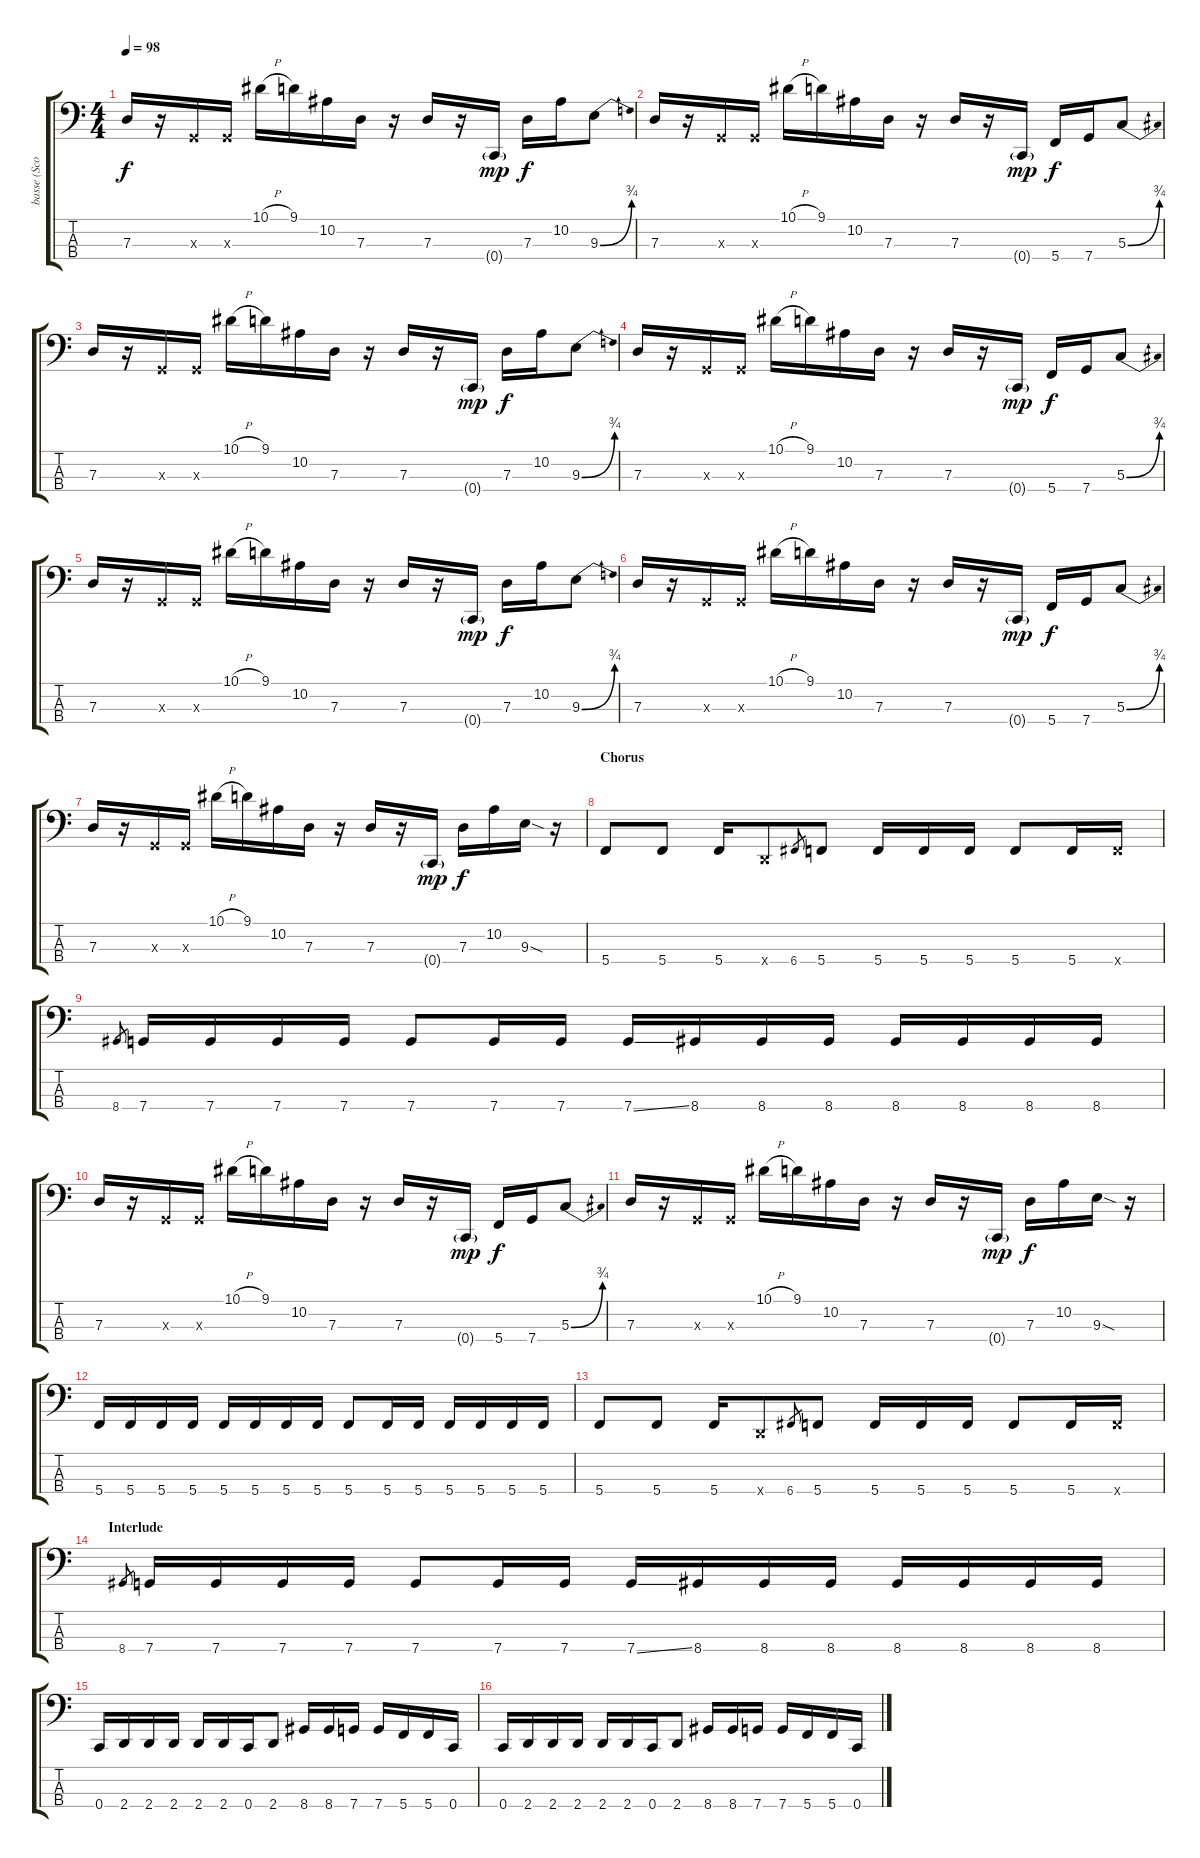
\track ("basse (Scott Reeder)" "basse (Sco") {instrument electricbasspick}
\staff {score tabs}
\tuning (F2 C2 G1 C1) {hide}
\ts (4 4)
\tempo 98
\clef f4
\ks c
7.3.16{dy f} r.16 0.3{x}.16 0.3{x}.16 10.1{h}.16 9.1.16 10.2.16 7.3.16 r.16 7.3.16 r.16 0.4{g}.16{dy mp} 7.3.16{dy f} 10.2.16 9.3{be (bend 0 0 60 3)}.8 |
7.3.16 r.16 0.3{x}.16 0.3{x}.16 10.1{h}.16 9.1.16 10.2.16 7.3.16 r.16 7.3.16 r.16 0.4{g}.16{dy mp} 5.4.16{dy f} 7.4.16 5.3{be (bend 0 0 60 3)}.8 |
7.3.16 r.16 0.3{x}.16 0.3{x}.16 10.1{h}.16 9.1.16 10.2.16 7.3.16 r.16 7.3.16 r.16 0.4{g}.16{dy mp} 7.3.16{dy f} 10.2.16 9.3{be (bend 0 0 60 3)}.8 |
7.3.16 r.16 0.3{x}.16 0.3{x}.16 10.1{h}.16 9.1.16 10.2.16 7.3.16 r.16 7.3.16 r.16 0.4{g}.16{dy mp} 5.4.16{dy f} 7.4.16 5.3{be (bend 0 0 60 3)}.8 |
7.3.16 r.16 0.3{x}.16 0.3{x}.16 10.1{h}.16 9.1.16 10.2.16 7.3.16 r.16 7.3.16 r.16 0.4{g}.16{dy mp} 7.3.16{dy f} 10.2.16 9.3{be (bend 0 0 60 3)}.8 |
7.3.16 r.16 0.3{x}.16 0.3{x}.16 10.1{h}.16 9.1.16 10.2.16 7.3.16 r.16 7.3.16 r.16 0.4{g}.16{dy mp} 5.4.16{dy f} 7.4.16 5.3{be (bend 0 0 60 3)}.8 |
7.3.16 r.16 0.3{x}.16 0.3{x}.16 10.1{h}.16 9.1.16 10.2.16 7.3.16 r.16 7.3.16 r.16 0.4{g}.16{dy mp} 7.3.16{dy f} 10.2.16 9.3{sod}.16 r.16 |
\section ("" "Chorus")
5.4.8 5.4.8 5.4.16 2.4{x}.8 6.4.8{gr} 5.4.8 5.4.16 5.4.16 5.4.16 5.4.8 5.4.16 5.4{x}.16 |
8.4.8{gr} 7.4.16 7.4.16 7.4.16 7.4.16 7.4.8 7.4.16 7.4.16 7.4{ss}.16 8.4.16 8.4.16 8.4.16 8.4.16 8.4.16 8.4.16 8.4.16 |
7.3.16 r.16 0.3{x}.16 0.3{x}.16 10.1{h}.16 9.1.16 10.2.16 7.3.16 r.16 7.3.16 r.16 0.4{g}.16{dy mp} 5.4.16{dy f} 7.4.16 5.3{be (bend 0 0 60 3)}.8 |
7.3.16 r.16 0.3{x}.16 0.3{x}.16 10.1{h}.16 9.1.16 10.2.16 7.3.16 r.16 7.3.16 r.16 0.4{g}.16{dy mp} 7.3.16{dy f} 10.2.16 9.3{sod}.16 r.16 |
5.4.16 5.4.16 5.4.16 5.4.16 5.4.16 5.4.16 5.4.16 5.4.16 5.4.8 5.4.16 5.4.16 5.4.16 5.4.16 5.4.16 5.4.16 |
5.4.8 5.4.8 5.4.16 2.4{x}.8 6.4.8{gr} 5.4.8 5.4.16 5.4.16 5.4.16 5.4.8 5.4.16 5.4{x}.16 |
\section ("" "Interlude")
8.4.8{gr} 7.4.16 7.4.16 7.4.16 7.4.16 7.4.8 7.4.16 7.4.16 7.4{ss}.16 8.4.16 8.4.16 8.4.16 8.4.16 8.4.16 8.4.16 8.4.16 |
0.4.16 2.4.16 2.4.16 2.4.16 2.4.16 2.4.16 0.4.16 2.4.8 8.4.16 8.4.16 7.4.16 7.4.16 5.4.16 5.4.16 0.4.16 |
0.4.16 2.4.16 2.4.16 2.4.16 2.4.16 2.4.16 0.4.16 2.4.8 8.4.16 8.4.16 7.4.16 7.4.16 5.4.16 5.4.16 0.4.16
